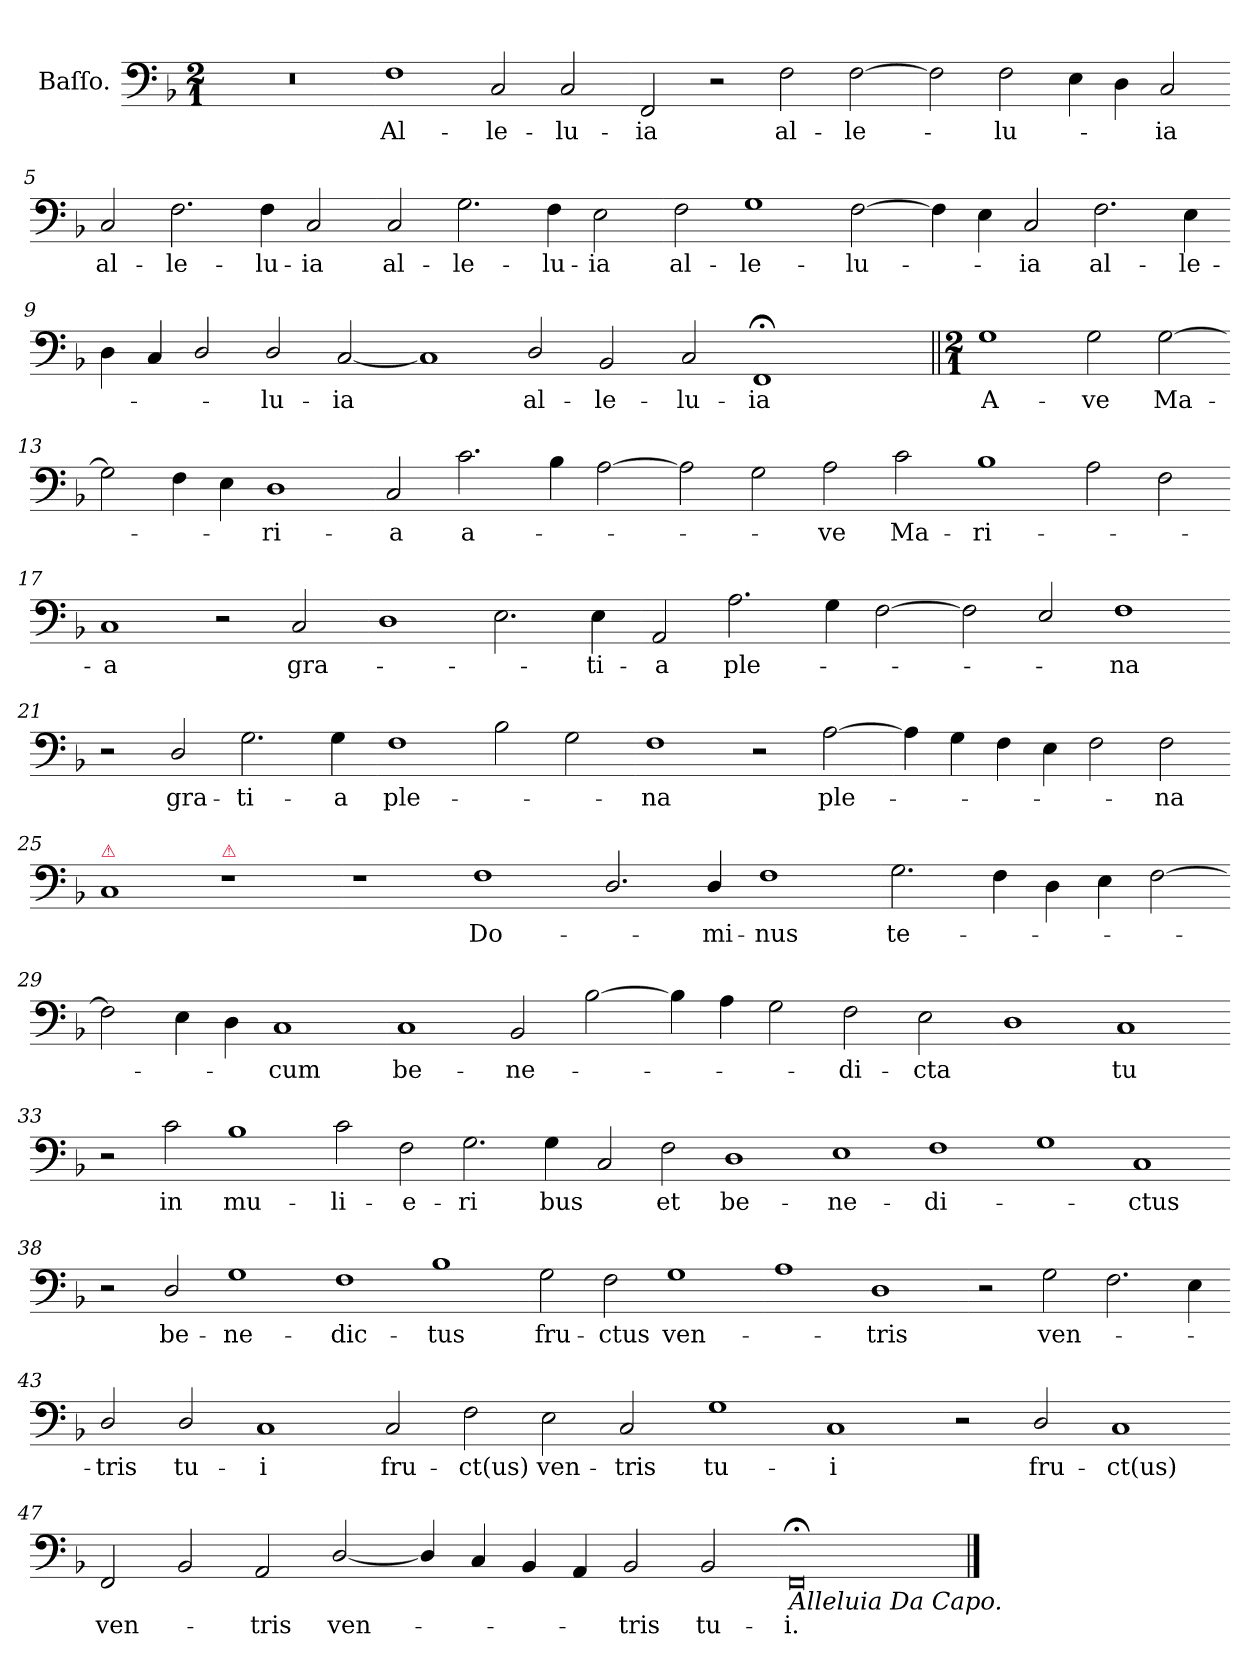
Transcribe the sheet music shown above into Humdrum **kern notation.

**kern	**text
*part1	*part1
*staff1	*staff1
*I"Baſſo.	*
*clefF4	*
*k[b-]	*
*F:	*
*M2/1	*
=1	=1
0r	.
=2-	=2-
1F	Al-
2C/	-le-
2C/	-lu-
=3-	=3-
2FF/	-ia
2r	.
2F\	al-
[2F\	-le-
=4-	=4-
2F\]	.
2F\	-lu-
4E\	.
4D\	.
2C/	-ia
=5-	=5-
!	!LO:LY:i
2C/	al-
!	!LO:LY:i
2.F\	-le-
!	!LO:LY:i
4F\	-lu-
!	!LO:LY:i
2C/	-ia
=6-	=6-
!	!LO:LY:i
2C/	al-
!	!LO:LY:i
2.G\	-le-
!	!LO:LY:i
4F\	lu-
!	!LO:LY:i
2E\	-ia
=7-	=7-
!	!LO:LY:i
2F\	al-
!	!LO:LY:i
1G	-le-
!	!LO:LY:i
[2F\	-lu-
=8-	=8-
4F\]	.
4E\	.
!	!LO:LY:i
2C/	-ia
2.F\	al-
4E\	-le-
=9-	=9-
4D\	.
4C/	.
2D/	.
2D/	-lu-
[2C/	-ia
=10-	=10-
1C/]	.
!	!LO:LY:i
2D/	al-
!	!LO:LY:i
2BB-/	-le-
=11-	=11-
!	!LO:LY:i
2C/	-lu-
!	!LO:LY:i
1FF;<;	-ia
2ryy	.
=12||	=12||
*M2/1	*
1G	A-
2G\	-ve
[2G\	Ma-
=13-	=13-
2G\]	.
4F\	.
4E\	.
1D	-ri-
=14-	=14-
2C/	-a
2.c\	a-
4B-\	.
[2A\	.
=15-	=15-
2A\]	.
2G\	.
2A\	-ve
2c\	Ma-
=16-	=16-
1B-	-ri-
2A\	.
2F\	.
=17-	=17-
1C	-a
2r	.
2C/	gra-
=18-	=18-
1D	.
2.E\	.
4E\	-ti-
=19-	=19-
2AA/	-a
2.A\	ple-
4G\	.
[2F\	.
=20-	=20-
2F\]	.
2E/	.
1F	-na
=21-	=21-
2r	.
2D/	gra-
2.G\	-ti-
4G\	-a
=22-	=22-
1F	ple-
2B-\	.
2G\	.
=23-	=23-
1F	-na
2r	.
[2A\	ple-
=24-	=24-
4A\]	.
4G\	.
4F\	.
4E\	.
2F\	.
2F\	-na
=25-	=25-
!LO:TX:a:color=crimson:t=⚠	!
1C	.
!LO:TX:a:color=crimson:t=⚠	!
1r	.
=26-	=26-
1r	.
1F	Do-
=27-	=27-
2.D/	.
4D/	-mi-
1F	-nus
=28-	=28-
2.G\	te-
4F\	.
4D\	.
4E\	.
[2F\	.
=29-	=29-
2F\]	.
4E\	.
4D\	.
1C	-cum
=30-	=30-
1C	be-
2BB-/	-ne-
[2B-\	.
=31-	=31-
4B-\]	.
4A\	.
2G\	.
2F\	di-
2E\	-cta
=32-	=32-
1D	.
1C	tu
=33-	=33-
2r	.
2c\	in
1B-	mu-
=34-	=34-
2c\	-li-
2F\	-e-
2.G\	-ri
4G\	bus
=35-	=35-
2C/	.
2F\	et
1D	be-
=36-	=36-
1E	-ne-
1F	-di-
=37-	=37-
1G	.
1C	-ctus
=38-	=38-
2r	.
2D/	be-
1G	-ne-
=39-	=39-
1F	-dic-
1B-	-tus
=40-	=40-
2G\	fru-
2F\	-ctus
1G	ven-
=41-	=41-
1A	.
1D	-tris
=42-	=42-
2r	.
2G\	ven-
2.F\	.
4E\	.
=43-	=43-
2D/	-tris
2D/	tu-
1C	-i
=44-	=44-
2C/	fru-
2F\	-ct(us)
2E\	ven-
2C/	-tris
=45-	=45-
1G	tu-
1C	-i
=46-	=46-
2r	.
2D/	fru-
1C	-ct(us)
=47-	=47-
2FF/	ven-
2BB-/	.
2AA/	-tris
!	!LO:LY:i
[2D/	ven-
=48-	=48-
4D/]	.
4C/	.
4BB-/	.
4AA/	.
!	!LO:LY:i
2BB-/	-tris
2BB-/	tu-
=49-	=49-
!LO:TX:b:i:t=Alleluia Da Capo.	!
0FF;<;	-i.
==	==
*-	*-
